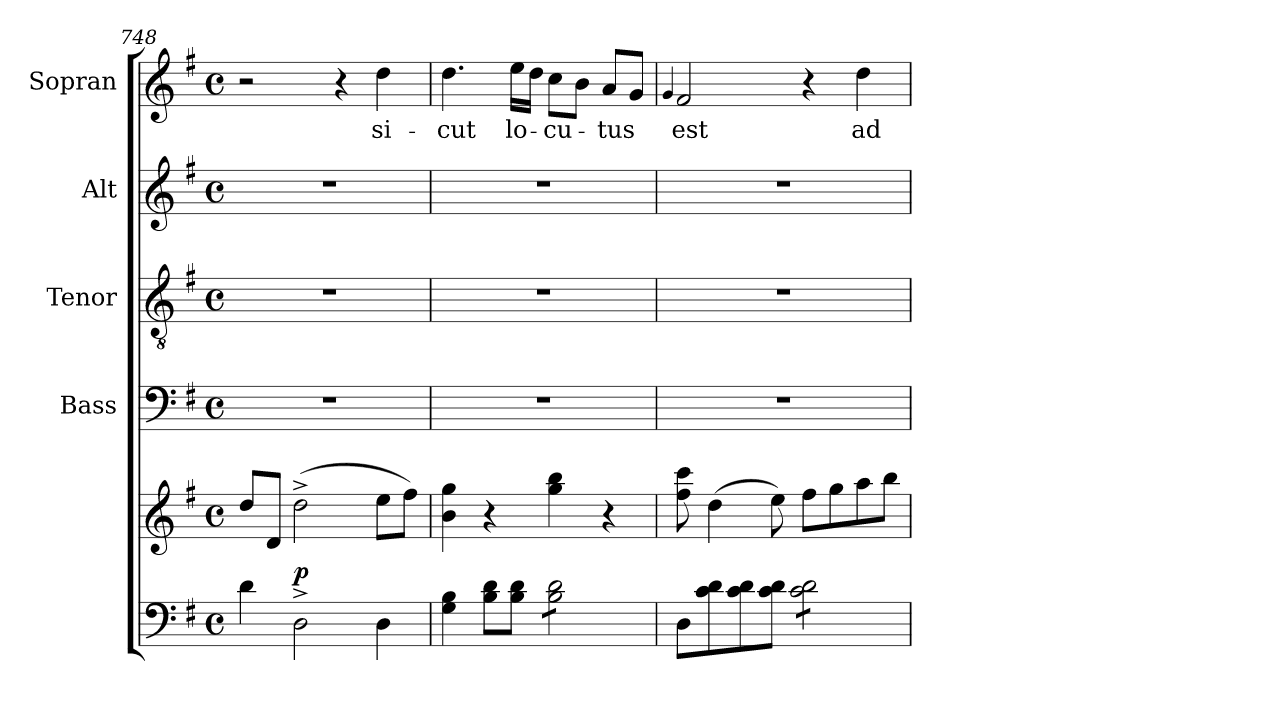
**kern	**kern	**dynam	**kern	**kern	**kern	**kern	**text
*part5	*part5	*part5	*part4	*part3	*part2	*part1	*part1
*staff6	*staff5	*staff5/6	*staff4	*staff3	*staff2	*staff1	*staff1
*	*	*	*I"Bass	*I"Tenor	*I"Alt	*I"Sopran	*
*	*	*	*I'B.	*I'T.	*I'A.	*I'S.	*
*clefF4	*clefG2	*	*clefF4	*clefGv2	*clefG2	*clefG2	*
*k[f#]	*k[f#]	*	*k[f#]	*k[f#]	*k[f#]	*k[f#]	*
*G:	*G:	*	*G:	*G:	*G:	*G:	*
*M4/4	*M4/4	*	*M4/4	*M4/4	*M4/4	*M4/4	*
*met(c)	*met(c)	*	*met(c)	*met(c)	*met(c)	*met(c)	*
=748	=748	=748	=748	=748	=748	=748	=748
4d\	8dd/L	.	1r	1r	1r	2r	.
.	8d/J	.	.	.	.	.	.
!	!	!LO:DY:a=2	!	!	!	!	!
2D^>\	(>2dd^>\	p	.	.	.	.	.
.	.	.	.	.	.	4r	.
!	!	!	!	!	!	!	!LO:LY:b
4D\	8ee\L	.	.	.	.	4dd\	si-
.	8ff#\J)	.	.	.	.	.	.
=749	=749	=749	=749	=749	=749	=749	=749
!	!	!	!	!	!	!	!LO:LY:b
4G\ 4B\	4b\ 4gg\	.	1r	1r	1r	4.dd\	-cut
8B\ 8d\L	4r	.	.	.	.	.	.
!	!	!	!	!	!	!	!LO:LY:b
8B\ 8d\J	.	.	.	.	.	16ee\LL	lo-
.	.	.	.	.	.	16dd\JJ	.
!	!	!	!	!	!	!	!LO:LY:b
*tremolo	*	*	*	*	*	*	*
8B\ 8d\L	4gg\ 4bb\	.	.	.	.	8cc\L	-cu-
8B\ 8d\	.	.	.	.	.	8b\J	.
!	!	!	!	!	!	!	!LO:LY:b
8B\ 8d\	4r	.	.	.	.	8a/L	-tus
8B\ 8d\J	.	.	.	.	.	8g/J	.
*Xtremolo	*	*	*	*	*	*	*
=750	=750	=750	=750	=750	=750	=750	=750
.	.	.	.	.	.	4qqg/	.
!	!	!	!	!	!	!	!LO:LY:b
8D\L	8ff#\ 8ccc\	.	1r	1r	1r	2f#/	est
8c\ 8d\	(>4dd\	.	.	.	.	.	.
8c\ 8d\	.	.	.	.	.	.	.
8c\ 8d\J	8ee\)	.	.	.	.	.	.
*tremolo	*	*	*	*	*	*	*
8c\ 8d\L	8ff#\L	.	.	.	.	4r	.
8c\ 8d\	8gg\	.	.	.	.	.	.
!	!	!	!	!	!	!	!LO:LY:b
8c\ 8d\	8aa\	.	.	.	.	4dd\	ad
8c\ 8d\J	8bb\J	.	.	.	.	.	.
*Xtremolo	*	*	*	*	*	*	*
=	=	=	=	=	=	=	=
*-	*-	*-	*-	*-	*-	*-	*-
